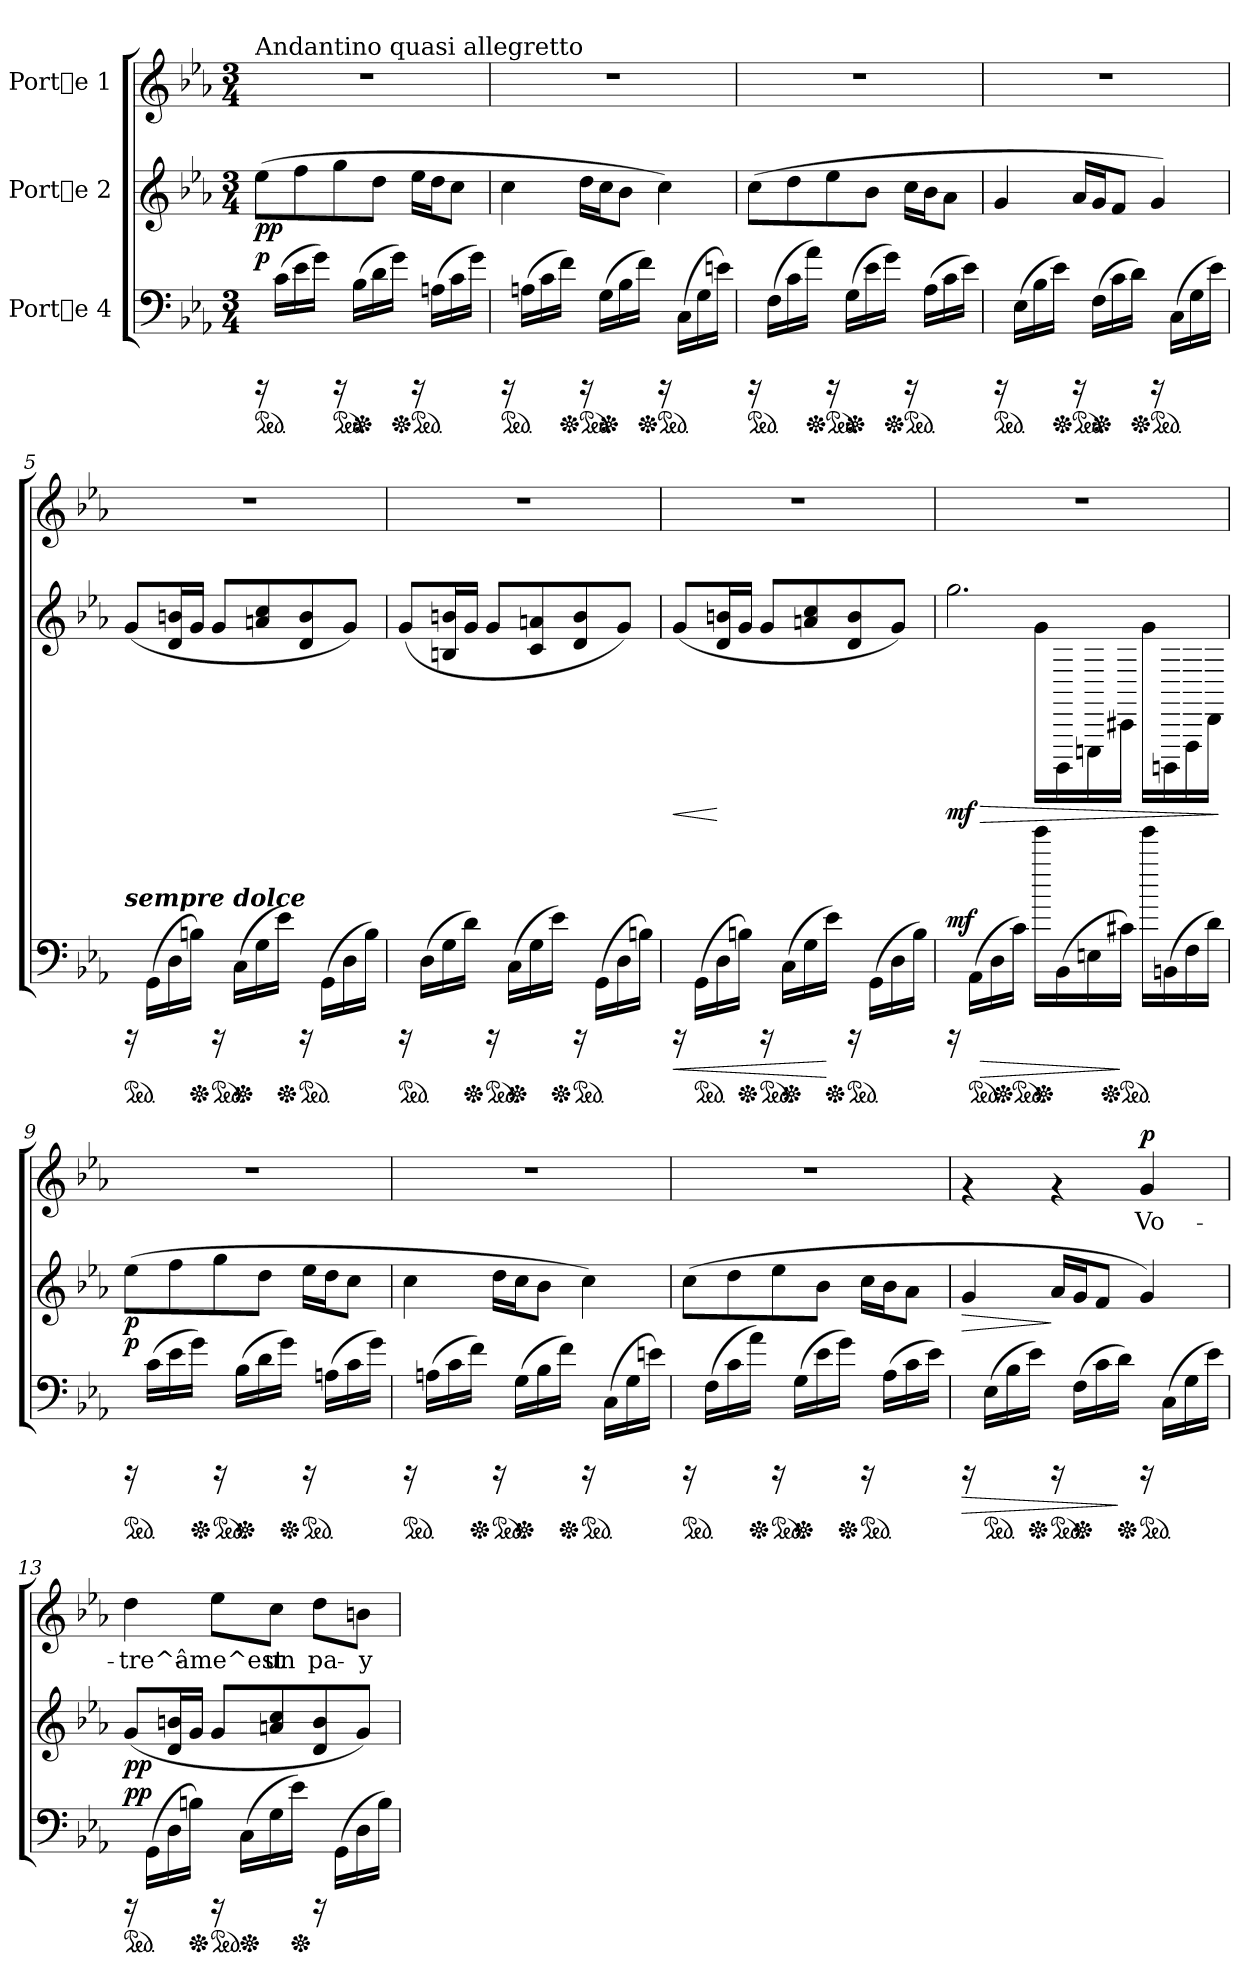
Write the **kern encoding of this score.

**kern	**dynam	**kern	**dynam	**kern	**text	**dynam
*part3	*part3	*part2	*part2	*part1	*part1	*part1
*staff3	*staff3	*staff2	*staff2	*staff1	*staff1	*staff1
*I"Porte 4	*	*I"Porte 2	*	*I"Porte 1	*	*
!!LO:PB:g=z
*stria5	*	*stria5	*	*stria5	*	*
*clefF4	*	*clefG2	*	*clefG2	*	*
*k[b-e-a-]	*	*k[b-e-a-]	*	*k[b-e-a-]	*	*
*E-:	*	*E-:	*	*E-:	*	*
*M3/4	*	*M3/4	*	*M3/4	*	*
*ped	*	*	*	*	*	*
*MM78	*	*MM75	*	*MM78	*	*
=1	=1	=1	=1	=1	=1	=1
!	!	!	!	!LO:TX:a:t=Andantino quasi allegretto	!	!
!	!LO:DY:a	!	!LO:DY:b	!	!	!
!	!	!	!LO:DY:n=1:b	!	!	!
16rCCC	p	(>8ee-\L	p p	2.r	.	.
(>16c\L	.	.	.	.	.	.
16e-\	.	8ff\	.	.	.	.
16g\J)	.	.	.	.	.	.
*ped	*	*	*	*	*	*
16rCCC	.	8gg\	.	.	.	.
*Xped	*	*	*	*	*	*
(>16B-\L	.	.	.	.	.	.
16d\	.	8dd\J	.	.	.	.
*Xped	*	*	*	*	*	*
16g\J)	.	.	.	.	.	.
*ped	*	*	*	*	*	*
16rCCC	.	16ee-\L	.	.	.	.
(>16An\L	.	16dd\	.	.	.	.
16c\	.	8cc\J	.	.	.	.
16g\J)	.	.	.	.	.	.
=2	=2	=2	=2	=2	=2	=2
*ped	*	*	*	*	*	*
16rCCC	.	4cc\	.	2.r	.	.
(>16An\L	.	.	.	.	.	.
16c\	.	.	.	.	.	.
*Xped	*	*	*	*	*	*
16f\J)	.	.	.	.	.	.
*ped	*	*	*	*	*	*
16rCCC	.	16dd\L	.	.	.	.
*Xped	*	*	*	*	*	*
(>16G\L	.	16cc\	.	.	.	.
16B-\	.	8b-\J	.	.	.	.
*Xped	*	*	*	*	*	*
16f\J)	.	.	.	.	.	.
*ped	*	*	*	*	*	*
16rCCC	.	4cc\)	.	.	.	.
(>16C\L	.	.	.	.	.	.
16G\	.	.	.	.	.	.
16en\J)	.	.	.	.	.	.
!!LO:LB:g=z
=3	=3	=3	=3	=3	=3	=3
*ped	*	*	*	*	*	*
16rCCC	.	(>8cc\L	.	2.r	.	.
(>16F\L	.	.	.	.	.	.
16c\	.	8dd\	.	.	.	.
*Xped	*	*	*	*	*	*
16a-\J)	.	.	.	.	.	.
*ped	*	*	*	*	*	*
16rCCC	.	8ee-\	.	.	.	.
*Xped	*	*	*	*	*	*
(>16G\L	.	.	.	.	.	.
16e-\	.	8b-\J	.	.	.	.
*Xped	*	*	*	*	*	*
16g\J)	.	.	.	.	.	.
*ped	*	*	*	*	*	*
16rCCC	.	16cc\L	.	.	.	.
(>16A-\L	.	16b-\	.	.	.	.
16c\	.	8a-\J	.	.	.	.
16e-\J)	.	.	.	.	.	.
=4	=4	=4	=4	=4	=4	=4
*ped	*	*	*	*	*	*
16rCCC	.	4g/	.	2.r	.	.
(>16E-\L	.	.	.	.	.	.
16B-\	.	.	.	.	.	.
*Xped	*	*	*	*	*	*
16e-\J)	.	.	.	.	.	.
*ped	*	*	*	*	*	*
16rCCC	.	16a-/L	.	.	.	.
*Xped	*	*	*	*	*	*
(>16F\L	.	16g/	.	.	.	.
16c\	.	8f/J	.	.	.	.
*Xped	*	*	*	*	*	*
16d\J)	.	.	.	.	.	.
*ped	*	*	*	*	*	*
16rCCC	.	4g/)	.	.	.	.
(>16C\L	.	.	.	.	.	.
16G\	.	.	.	.	.	.
16e-\J)	.	.	.	.	.	.
=5	=5	=5	=5	=5	=5	=5
*ped	*	*	*	*	*	*
!LO:TX:a:Bi:t=sempre dolce	!	!	!	!	!	!
16rCCC	.	(>8g/L	.	2.r	.	.
(>16GG\L	.	.	.	.	.	.
16D\	.	16bn/ 16d/	.	.	.	.
*Xped	*	*	*	*	*	*
16Bn\J)	.	16g/J	.	.	.	.
*ped	*	*	*	*	*	*
16rCCC	.	8g/L	.	.	.	.
*Xped	*	*	*	*	*	*
(>16C\L	.	.	.	.	.	.
16G\	.	8cc/ 8an/	.	.	.	.
*Xped	*	*	*	*	*	*
16e-\J)	.	.	.	.	.	.
*ped	*	*	*	*	*	*
16rCCC	.	8b/ 8d/	.	.	.	.
(>16GG\L	.	.	.	.	.	.
16D\	.	8g/J)	.	.	.	.
16B\J)	.	.	.	.	.	.
!!LO:LB:g=z
=6	=6	=6	=6	=6	=6	=6
*ped	*	*	*	*	*	*
16rCCC	.	(>8g/L	.	2.r	.	.
(>16D\L	.	.	.	.	.	.
16G\	.	16bn/ 16Bn/	.	.	.	.
*Xped	*	*	*	*	*	*
16d\J)	.	16g/J	.	.	.	.
*ped	*	*	*	*	*	*
16rCCC	.	8g/L	.	.	.	.
*Xped	*	*	*	*	*	*
(>16C\L	.	.	.	.	.	.
16G\	.	8an/ 8c/	.	.	.	.
*Xped	*	*	*	*	*	*
16e-\J)	.	.	.	.	.	.
*ped	*	*	*	*	*	*
16rCCC	.	8b/ 8d/	.	.	.	.
(>16GG\L	.	.	.	.	.	.
16D\	.	8g/J)	.	.	.	.
16Bn\J)	.	.	.	.	.	.
=7	=7	=7	=7	=7	=7	=7
!	!LO:HP:b	!	!LO:HP:b	!	!	!
16rCCC	<	(>8g/L	<	2.r	.	.
*ped	*	*	*	*	*	*
(>16GG\L	.	.	.	.	.	.
16D\	.	16bn/ 16d/	[	.	.	.
*Xped	*	*	*	*	*	*
16Bn\J)	.	16g/J	.	.	.	.
*ped	*	*	*	*	*	*
16rCCC	.	8g/L	.	.	.	.
*Xped	*	*	*	*	*	*
(>16C\L	.	.	.	.	.	.
16G\	.	8cc/ 8an/	.	.	.	.
*Xped	*	*	*	*	*	*
16e-\J)	[	.	.	.	.	.
*ped	*	*	*	*	*	*
16rCCC	.	8b/ 8d/	.	.	.	.
(>16GG\L	.	.	.	.	.	.
16D\	.	8g/J)	.	.	.	.
16B\J)	.	.	.	.	.	.
=8	=8	=8	=8	=8	=8	=8
!	!LO:HP:b	!	!LO:HP:b	!	!	!
*	*	*^	*	*	*	*
!	!LO:DY:n=1:a	!	!	!LO:DY:n=1:b	!	!	!
16rCCC	> mf	4ryy	2.gg\	> mf	2.r	.	.
*ped	*	*	*	*	*	*	*
(>16AA-\L	.	.	.	.	.	.	.
16D\	.	.	.	.	.	.	.
*Xped	*	*	*	*	*	*	*
*ped	*	*	*	*	*	*	*
16c\J)	.	.	.	.	.	.	.
*Xped	*	*	*	*	*	*	*
16ggg\L	.	16g\L	.	.	.	.	.
(>16BB-\	.	16BBBB-\	.	.	.	.	.
16En\	.	16EEEn\	.	.	.	.	.
*Xped	*	*	*	*	*	*	*
*ped	*	*	*	*	*	*	*
16c#X\J)	]	16CC#X\J	.	.	.	.	.
16ggg\L	.	16g\L	.	.	.	.	.
(>16BBn\	.	16BBBBn\	.	.	.	.	.
16F\	.	16FFF\	.	.	.	.	.
16d\J)	.	16DD\J	.	.	.	.	.
*	*	*v	*v	*	*	*	*
.	.	.	]	.	.	.
!!LO:PB:g=z
=9	=9	=9	=9	=9	=9	=9
*ped	*	*	*	*	*	*
!	!LO:DY:a	!	!LO:DY:b	!	!	!
16rCCC	p	(>8ee-\L	p	2.r	.	.
(>16c\L	.	.	.	.	.	.
16e-\	.	8ff\	.	.	.	.
*Xped	*	*	*	*	*	*
16g\J)	.	.	.	.	.	.
*ped	*	*	*	*	*	*
16rCCC	.	8gg\	.	.	.	.
*Xped	*	*	*	*	*	*
(>16B-\L	.	.	.	.	.	.
16d\	.	8dd\J	.	.	.	.
*Xped	*	*	*	*	*	*
16g\J)	.	.	.	.	.	.
*ped	*	*	*	*	*	*
16rCCC	.	16ee-\L	.	.	.	.
(>16An\L	.	16dd\	.	.	.	.
16c\	.	8cc\J	.	.	.	.
16g\J)	.	.	.	.	.	.
=10	=10	=10	=10	=10	=10	=10
*ped	*	*	*	*	*	*
16rCCC	.	4cc\	.	2.r	.	.
(>16An\L	.	.	.	.	.	.
16c\	.	.	.	.	.	.
*Xped	*	*	*	*	*	*
16f\J)	.	.	.	.	.	.
*ped	*	*	*	*	*	*
16rCCC	.	16dd\L	.	.	.	.
*Xped	*	*	*	*	*	*
(>16G\L	.	16cc\	.	.	.	.
16B-\	.	8b-\J	.	.	.	.
*Xped	*	*	*	*	*	*
16f\J)	.	.	.	.	.	.
*ped	*	*	*	*	*	*
16rCCC	.	4cc\)	.	.	.	.
(>16C\L	.	.	.	.	.	.
16G\	.	.	.	.	.	.
16en\J)	.	.	.	.	.	.
=11	=11	=11	=11	=11	=11	=11
*ped	*	*	*	*	*	*
16rCCC	.	(>8cc\L	.	2.r	.	.
(>16F\L	.	.	.	.	.	.
16c\	.	8dd\	.	.	.	.
*Xped	*	*	*	*	*	*
16a-\J)	.	.	.	.	.	.
*ped	*	*	*	*	*	*
16rCCC	.	8ee-\	.	.	.	.
*Xped	*	*	*	*	*	*
(>16G\L	.	.	.	.	.	.
16e-\	.	8b-\J	.	.	.	.
*Xped	*	*	*	*	*	*
16g\J)	.	.	.	.	.	.
*ped	*	*	*	*	*	*
16rCCC	.	16cc\L	.	.	.	.
(>16A-\L	.	16b-\	.	.	.	.
16c\	.	8a-\J	.	.	.	.
16e-\J)	.	.	.	.	.	.
!!LO:LB:g=z
=12	=12	=12	=12	=12	=12	=12
!	!LO:HP:b	!	!LO:HP:b	!	!	!
16rCCC	>	4g/	>	4rf	.	.
*ped	*	*	*	*	*	*
(>16E-\L	.	.	.	.	.	.
16B-\	.	.	.	.	.	.
*Xped	*	*	*	*	*	*
16e-\J)	.	.	.	.	.	.
*ped	*	*	*	*	*	*
16rCCC	.	16a-/L	]	4rf	.	.
*Xped	*	*	*	*	*	*
(>16F\L	.	16g/	.	.	.	.
16c\	.	8f/J	.	.	.	.
*Xped	*	*	*	*	*	*
16d\J)	]	.	.	.	.	.
*ped	*	*	*	*	*	*
!	!	!	!	!	!LO:LY:b	!LO:DY:a
16rCCC	.	4g/)	.	4g/	Vo-	p
(>16C\L	.	.	.	.	.	.
16G\	.	.	.	.	.	.
16e-\J)	.	.	.	.	.	.
=13	=13	=13	=13	=13	=13	=13
*ped	*	*	*	*	*	*
!	!LO:DY:a	!	!LO:DY:b	!	!LO:LY:b	!
16rCCC	pp	(>8g/L	pp	4dd\	-tre^â-	.
(>16GG\L	.	.	.	.	.	.
16D\	.	16bn/ 16d/	.	.	.	.
*Xped	*	*	*	*	*	*
16Bn\J)	.	16g/J	.	.	.	.
*ped	*	*	*	*	*	*
!	!	!	!	!	!LO:LY:b	!
16rCCC	.	8g/L	.	8ee-\L	-me^est	.
*Xped	*	*	*	*	*	*
(>16C\L	.	.	.	.	.	.
!	!	!	!	!	!LO:LY:b	!
16G\	.	8cc/ 8an/	.	8cc\J	un	.
*Xped	*	*	*	*	*	*
16e-\J)	.	.	.	.	.	.
!	!	!	!	!	!LO:LY:b	!
16rCCC	.	8b/ 8d/	.	8dd\L	pa-	.
(>16GG\L	.	.	.	.	.	.
!	!	!	!	!	!LO:LY:b	!
16D\	.	8g/J)	.	8bn\J	-y-	.
16B\J)	.	.	.	.	.	.
=	=	=	=	=	=	=
*-	*-	*-	*-	*-	*-	*-
